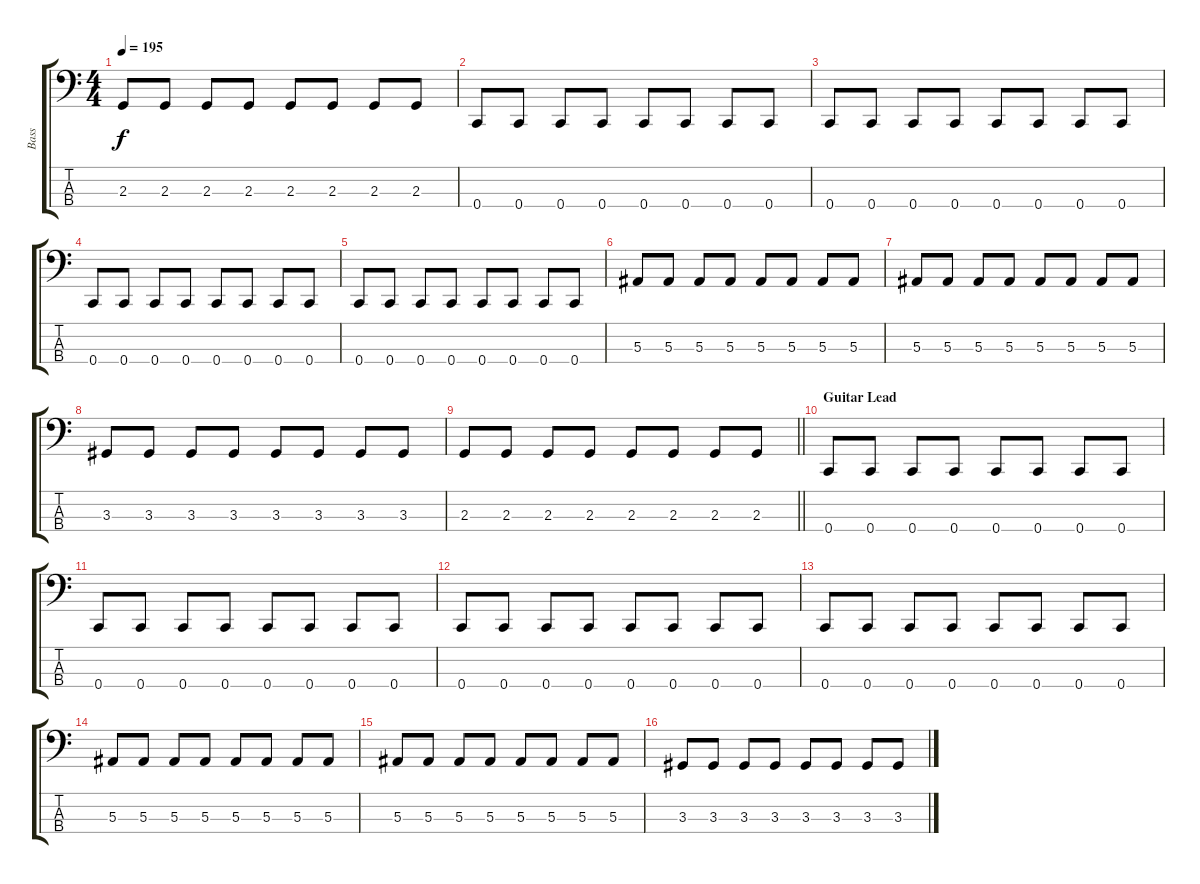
\track ("Bass" "Bass") {instrument electricbasspick}
\staff {score tabs}
\tuning (Eb2 Bb1 F1 C1) {hide}
\ts (4 4)
\tempo 195
\clef f4
\ks c
2.3.8{dy f} 2.3.8 2.3.8 2.3.8 2.3.8 2.3.8 2.3.8 2.3.8 |
0.4.8 0.4.8 0.4.8 0.4.8 0.4.8 0.4.8 0.4.8 0.4.8 |
0.4.8 0.4.8 0.4.8 0.4.8 0.4.8 0.4.8 0.4.8 0.4.8 |
0.4.8 0.4.8 0.4.8 0.4.8 0.4.8 0.4.8 0.4.8 0.4.8 |
0.4.8 0.4.8 0.4.8 0.4.8 0.4.8 0.4.8 0.4.8 0.4.8 |
5.3.8 5.3.8 5.3.8 5.3.8 5.3.8 5.3.8 5.3.8 5.3.8 |
5.3.8 5.3.8 5.3.8 5.3.8 5.3.8 5.3.8 5.3.8 5.3.8 |
3.3.8 3.3.8 3.3.8 3.3.8 3.3.8 3.3.8 3.3.8 3.3.8 |
\barLineRight lightlight
2.3.8 2.3.8 2.3.8 2.3.8 2.3.8 2.3.8 2.3.8 2.3.8 |
\section ("" "Guitar Lead")
0.4.8 0.4.8 0.4.8 0.4.8 0.4.8 0.4.8 0.4.8 0.4.8 |
0.4.8 0.4.8 0.4.8 0.4.8 0.4.8 0.4.8 0.4.8 0.4.8 |
0.4.8 0.4.8 0.4.8 0.4.8 0.4.8 0.4.8 0.4.8 0.4.8 |
0.4.8 0.4.8 0.4.8 0.4.8 0.4.8 0.4.8 0.4.8 0.4.8 |
5.3.8 5.3.8 5.3.8 5.3.8 5.3.8 5.3.8 5.3.8 5.3.8 |
5.3.8 5.3.8 5.3.8 5.3.8 5.3.8 5.3.8 5.3.8 5.3.8 |
3.3.8 3.3.8 3.3.8 3.3.8 3.3.8 3.3.8 3.3.8 3.3.8
